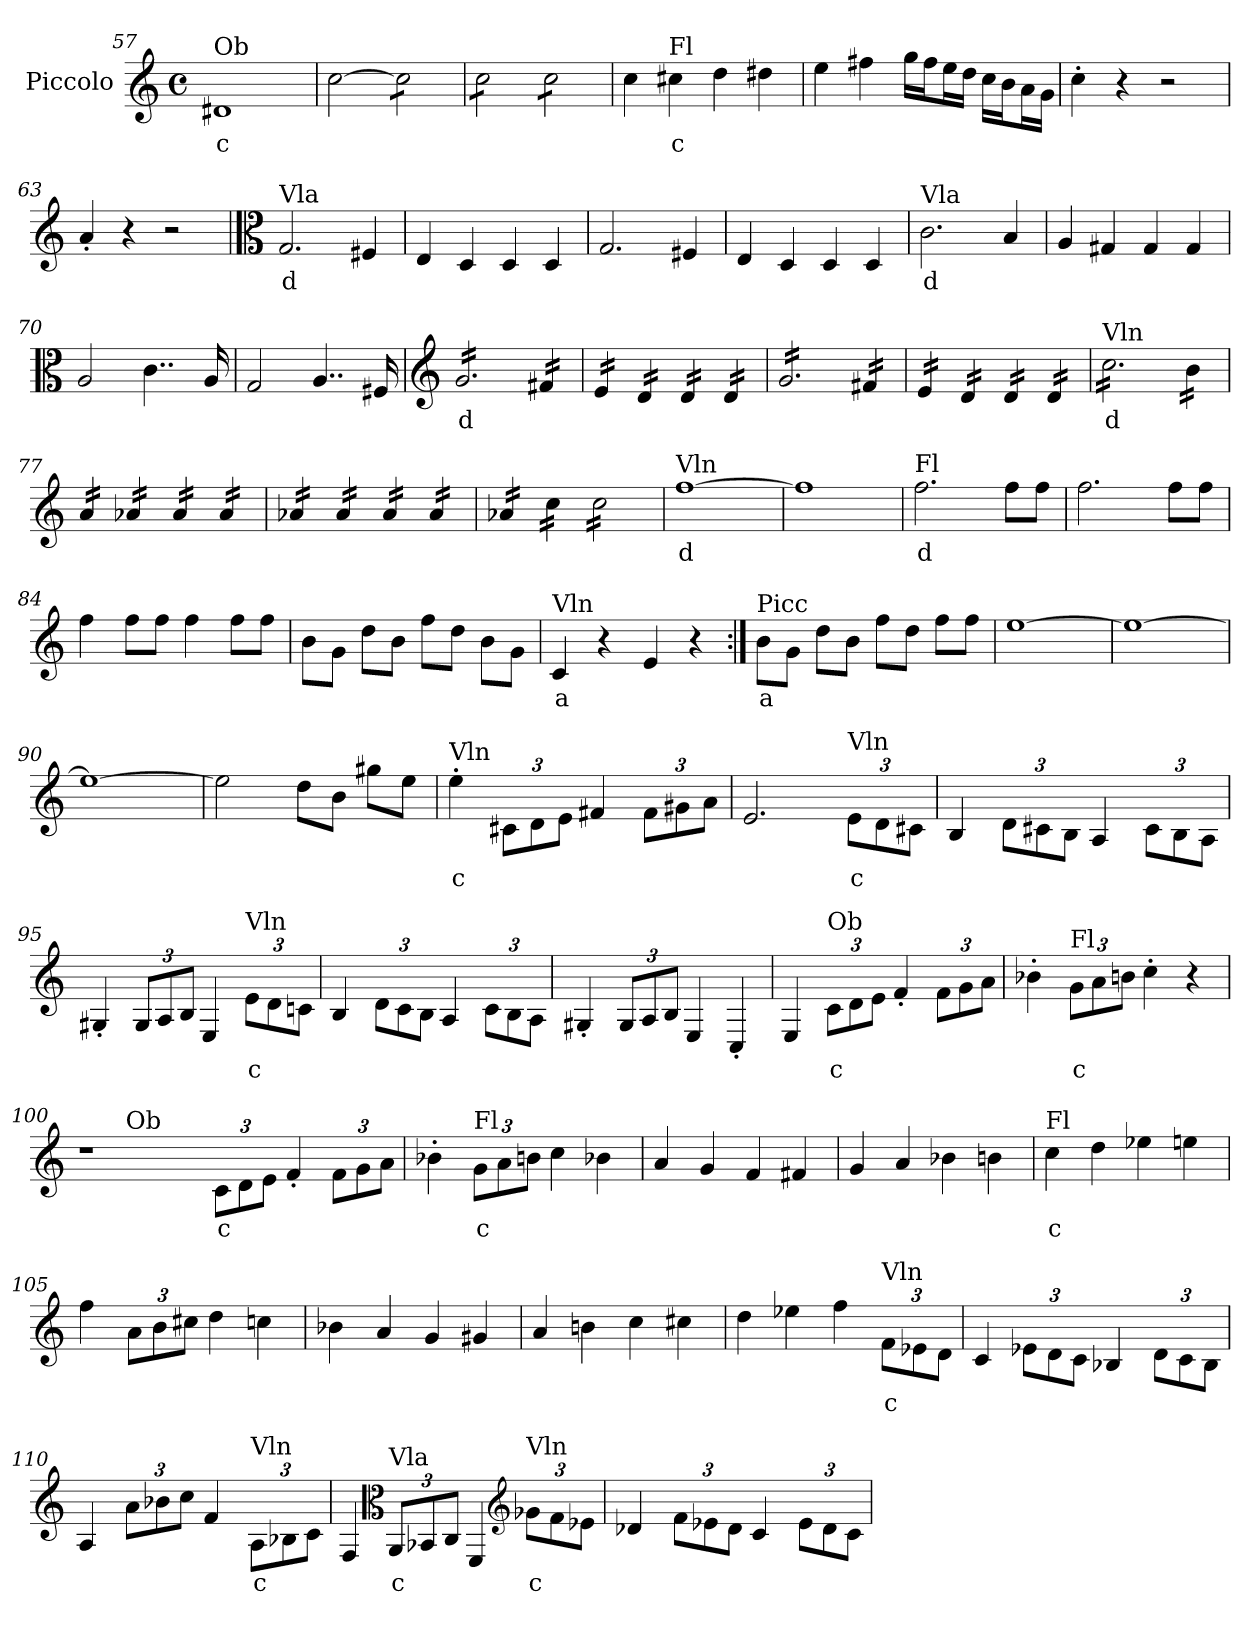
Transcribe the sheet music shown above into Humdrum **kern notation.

**kern	**text
*part1	*part1
*staff1	*staff1
*I"Piccolo	*
*I'Picc.	*
*clefG2	*
*ITrd-7c-12	*
*k[]	*
*M4/4	*
*met(c)	*
=57	=57
!LO:TX:a:t=Ob	!
!	!LO:LY:color=#FF0000
1dd#X	c
=58	=58
[2ccc	.
*tremolo	*
8ccc]L	.
8ccc	.
8ccc	.
8cccJ	.
=59	=59
8cccL	.
8ccc	.
8ccc	.
8cccJ	.
8cccL	.
8ccc	.
8ccc	.
8cccJ	.
*Xtremolo	*
=60	=60
4ccc	.
!LO:TX:a:t=Fl	!
!	!LO:LY:color=#FF0000
4ccc#X	c
4ddd	.
4ddd#X	.
=61	=61
4eee	.
4fff#X	.
16ggg\LL	.
16fff#\J	.
16eee\L	.
16ddd\JJ	.
16ccc\LL	.
16bb\J	.
16aa\L	.
16gg\JJ	.
=62	=62
4ccc'	.
4r	.
2r	.
=63	=63
4aa'	.
4r	.
2r	.
=64	=64
*clefC3	*
!LO:TX:a:t=Vla	!
!	!LO:LY:color=#FF0000
2.g	d
4f#X	.
=65	=65
4e	.
4d	.
4d	.
4d	.
=66	=66
2.g	.
4f#X	.
=67	=67
4e	.
4d	.
4d	.
4d	.
=68	=68
!LO:TX:a:t=Vla	!
!	!LO:LY:color=#FF0000
2.cc	d
4b	.
=69	=69
4a	.
4g#X	.
4g#	.
4g#	.
=70	=70
2a	.
4..cc	.
16a	.
=71	=71
2g	.
4..a	.
16f#X	.
=72	=72
*clefG2	*
!LO:TX:a:t=Vln	!
!	!LO:LY:color=#FF0000
*tremolo	*
16ggLL	d
16gg	.
16gg	.
16gg	.
16gg	.
16gg	.
16gg	.
16gg	.
16gg	.
16gg	.
16gg	.
16ggJJ	.
16ff#XLL	.
16ff#X	.
16ff#X	.
16ff#XJJ	.
=73	=73
16eeLL	.
16ee	.
16ee	.
16eeJJ	.
16ddLL	.
16dd	.
16dd	.
16ddJJ	.
16ddLL	.
16dd	.
16dd	.
16ddJJ	.
16ddLL	.
16dd	.
16dd	.
16ddJJ	.
=74	=74
16ggLL	.
16gg	.
16gg	.
16gg	.
16gg	.
16gg	.
16gg	.
16gg	.
16gg	.
16gg	.
16gg	.
16ggJJ	.
16ff#XLL	.
16ff#X	.
16ff#X	.
16ff#XJJ	.
=75	=75
16eeLL	.
16ee	.
16ee	.
16eeJJ	.
16ddLL	.
16dd	.
16dd	.
16ddJJ	.
16ddLL	.
16dd	.
16dd	.
16ddJJ	.
16ddLL	.
16dd	.
16dd	.
16ddJJ	.
=76	=76
!LO:TX:a:t=Vln	!
!	!LO:LY:color=#FF0000
16cccLL	d
16ccc	.
16ccc	.
16ccc	.
16ccc	.
16ccc	.
16ccc	.
16ccc	.
16ccc	.
16ccc	.
16ccc	.
16cccJJ	.
16bbLL	.
16bb	.
16bb	.
16bbJJ	.
=77	=77
16aaLL	.
16aa	.
16aa	.
16aaJJ	.
16aa-XLL	.
16aa-X	.
16aa-X	.
16aa-XJJ	.
16aa-LL	.
16aa-	.
16aa-	.
16aa-JJ	.
16aa-LL	.
16aa-	.
16aa-	.
16aa-JJ	.
=78	=78
16aa-XLL	.
16aa-X	.
16aa-X	.
16aa-XJJ	.
16aa-LL	.
16aa-	.
16aa-	.
16aa-JJ	.
16aa-LL	.
16aa-	.
16aa-	.
16aa-JJ	.
16aa-LL	.
16aa-	.
16aa-	.
16aa-JJ	.
=79	=79
16aa-XLL	.
16aa-X	.
16aa-X	.
16aa-XJJ	.
16cccLL	.
16ccc	.
16ccc	.
16cccJJ	.
16cccLL	.
16ccc	.
16ccc	.
16ccc	.
16ccc	.
16ccc	.
16ccc	.
16cccJJ	.
*Xtremolo	*
=80	=80
!LO:TX:a:t=Vln	!
!	!LO:LY:color=#FF0000
[1fff	d
=81	=81
1fff]	.
=82	=82
!LO:TX:a:t=Fl	!
!	!LO:LY:color=#FF0000
2.fff	d
8fff\L	.
8fff\J	.
=83	=83
2.fff	.
8fff\L	.
8fff\J	.
=84	=84
4fff	.
8fff\L	.
8fff\J	.
4fff	.
8fff\L	.
8fff\J	.
=85	=85
8bb\L	.
8gg\J	.
8ddd\L	.
8bb\J	.
8fff\L	.
8ddd\J	.
8bb\L	.
8gg\J	.
=86	=86
!LO:TX:a:t=Vln	!
!	!LO:LY:color=#FF0000
4cc/	a
4r	.
4ee/	.
4r	.
=87:|!	=87:|!
!LO:TX:a:t=Picc	!
!	!LO:LY:color=#FF0000
8bb\L	a
8gg\J	.
8ddd\L	.
8bb\J	.
8fff\L	.
8ddd\J	.
8fff\L	.
8fff\J	.
=88	=88
[1eee	.
=89	=89
1eee_	.
=90	=90
1eee_	.
=91	=91
2eee]	.
8ddd\L	.
8bb\J	.
8ggg#X\L	.
8eee\J	.
=92	=92
!LO:TX:a:t=Vln	!
!	!LO:LY:color=#FF0000
4eee'\	c
*Xbrackettup	*
12cc#X\L	.
12dd\	.
12ee\J	.
4ff#X	.
12ff#\L	.
12gg#X\	.
12aa\J	.
=93	=93
2.ee	.
!LO:TX:a:t=Vln	!
!	!LO:LY:color=#FF0000
12ee\L	c
12dd\	.
12cc#X\J	.
=94	=94
4b	.
12dd\L	.
12cc#X\	.
12b\J	.
4a	.
12cc#\L	.
12b\	.
12a\J	.
=95	=95
4g#X'	.
12g#/L	.
12a/	.
12b/J	.
4e	.
!LO:TX:a:t=Vln	!
!	!LO:LY:color=#FF0000
12ee\L	c
12dd\	.
12ccn\J	.
=96	=96
4b	.
12dd\L	.
12cc\	.
12b\J	.
4a	.
12cc\L	.
12b\	.
12a\J	.
=97	=97
4g#X'	.
12g#/L	.
12a/	.
12b/J	.
4e	.
4c'	.
=98	=98
4e	.
!LO:TX:a:t=Ob	!
!	!LO:LY:color=#FF0000
12cc\L	c
12dd\	.
12ee\J	.
4ff'	.
12ff\L	.
12gg\	.
12aa\J	.
=99	=99
4bb-X'	.
!LO:TX:a:t=Fl	!
!	!LO:LY:color=#FF0000
12gg\L	c
12aa\	.
12bbn\J	.
4ccc'	.
4r	.
=100	=100
*^	*
1r	4ryy	.
!	!LO:TX:a:t=Ob	!
.	1.ryy	.
!	!	!LO:LY:color=#FF0000
12cc\L	.	c
12dd\	.	.
12ee\J	.	.
4ff'	.	.
12ff\L	.	.
12gg\	.	.
12aa\J	.	.
*v	*v	*
=101	=101
4bb-X'	.
!LO:TX:a:t=Fl	!
!	!LO:LY:color=#FF0000
12gg\L	c
12aa\	.
12bbn\J	.
4ccc	.
4bb-X	.
=102	=102
4aa	.
4gg	.
4ff	.
4ff#X	.
=103	=103
4gg	.
4aa	.
4bb-X	.
4bbn	.
=104	=104
!LO:TX:a:t=Fl	!
!	!LO:LY:color=#FF0000
4ccc	c
4ddd	.
4eee-X	.
4eeen	.
=105	=105
4fff	.
12aa\L	.
12bb\	.
12ccc#X\J	.
4ddd	.
4cccn	.
=106	=106
4bb-X	.
4aa	.
4gg	.
4gg#X	.
=107	=107
4aa	.
4bbn	.
4ccc	.
4ccc#X	.
=108	=108
4ddd	.
4eee-X	.
4fff	.
!LO:TX:a:t=Vln	!
!	!LO:LY:color=#FF0000
12ff\L	c
12ee-X\	.
12dd\J	.
=109	=109
4cc	.
12ee-X\L	.
12dd\	.
12cc\J	.
4b-X	.
12dd\L	.
12cc\	.
12b-\J	.
=110	=110
4a	.
12aa\L	.
12bb-X\	.
12ccc\J	.
4ff	.
!LO:TX:a:t=Vln	!
!	!LO:LY:color=#FF0000
12a\L	c
12b-X\	.
12cc\J	.
=111	=111
4f	.
*clefC3	*
!LO:TX:a:t=Vla	!
!	!LO:LY:color=#FF0000
12A/L	c
12B-X/	.
12c/J	.
4F	.
*clefG2	*
!LO:TX:a:t=Vln	!
!	!LO:LY:color=#FF0000
12gg-X\L	c
12ff\	.
12ee-X\J	.
=112	=112
4dd-X	.
12ff\L	.
12ee-X\	.
12dd-\J	.
4cc	.
12ee-\L	.
12dd-\	.
12cc\J	.
=	=
*-	*-
